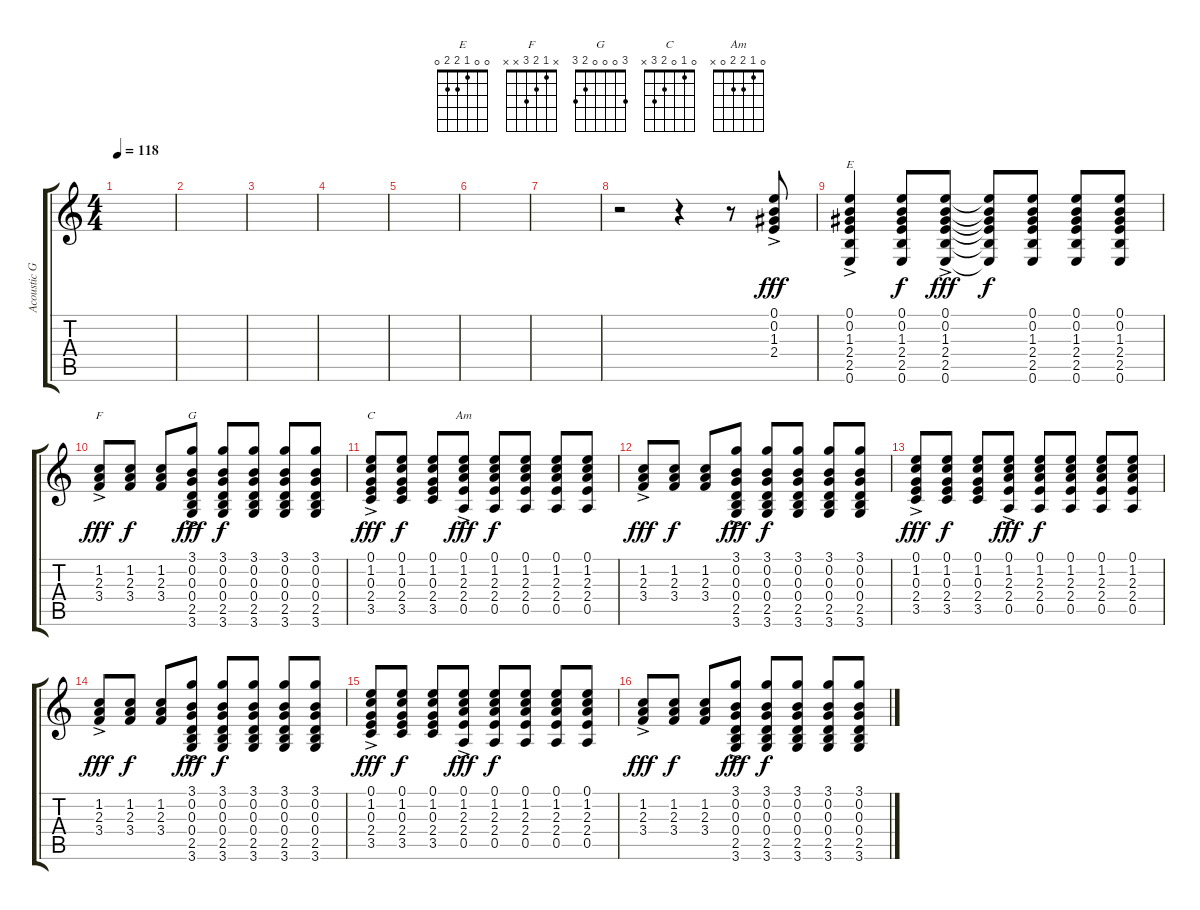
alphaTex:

\track ("Acoustic Guitar 2" "Acoustic G") {instrument acousticguitarnylon}
\staff {score tabs}
\tuning (E4 B3 G3 D3 A2 E2) {hide}
\chord ("E" 0 0 1 2 2 0)
\chord ("F" x 1 2 3 x x)
\chord ("G" 3 0 0 0 2 3)
\chord ("C" 0 1 0 2 3 x)
\chord ("Am" 0 1 2 2 0 x)
\ts (4 4)
\tempo 118
\clef g2
\ks c
|
|
|
|
|
|
|
r.2 r.4 r.8 (0.1{ac} 0.2{ac} 1.3{ac} 2.4{ac}).8{dy fff} |
(0.1{ac} 0.2{ac} 1.3{ac} 2.4{ac} 2.5{ac} 0.6{ac}).4{ch "E"} (0.1 0.2 1.3 2.4 2.5 0.6).8{dy f} (0.1{ac} 0.2{ac} 1.3{ac} 2.4{ac} 2.5{ac} 0.6{ac}).8{dy fff} (0.1{t} 0.2{t} 1.3{t} 2.4{t} 2.5{t} 0.6{t}).8{dy f} (0.1 0.2 1.3 2.4 2.5 0.6).8 (0.1 0.2 1.3 2.4 2.5 0.6).8 (0.1 0.2 1.3 2.4 2.5 0.6).8 |
(1.2{ac} 2.3{ac} 3.4{ac}).8{ch "F" dy fff} (1.2 2.3 3.4).8{dy f} (1.2 2.3 3.4).8 (3.1{ac} 0.2{ac} 0.3{ac} 0.4{ac} 2.5{ac} 3.6{ac}).8{ch "G" dy fff} (3.1 0.2 0.3 0.4 2.5 3.6).8{dy f} (3.1 0.2 0.3 0.4 2.5 3.6).8 (3.1 0.2 0.3 0.4 2.5 3.6).8 (3.1 0.2 0.3 0.4 2.5 3.6).8 |
(0.1{ac} 1.2{ac} 0.3{ac} 2.4{ac} 3.5{ac}).8{ch "C" dy fff} (0.1 1.2 0.3 2.4 3.5).8{dy f} (0.1 1.2 0.3 2.4 3.5).8 (0.1{ac} 1.2{ac} 2.3{ac} 2.4{ac} 0.5{ac}).8{ch "Am" dy fff} (0.1 1.2 2.3 2.4 0.5).8{dy f} (0.1 1.2 2.3 2.4 0.5).8 (0.1 1.2 2.3 2.4 0.5).8 (0.1 1.2 2.3 2.4 0.5).8 |
(1.2{ac} 2.3{ac} 3.4{ac}).8{dy fff} (1.2 2.3 3.4).8{dy f} (1.2 2.3 3.4).8 (3.1{ac} 0.2{ac} 0.3{ac} 0.4{ac} 2.5{ac} 3.6{ac}).8{dy fff} (3.1 0.2 0.3 0.4 2.5 3.6).8{dy f} (3.1 0.2 0.3 0.4 2.5 3.6).8 (3.1 0.2 0.3 0.4 2.5 3.6).8 (3.1 0.2 0.3 0.4 2.5 3.6).8 |
(0.1{ac} 1.2{ac} 0.3{ac} 2.4{ac} 3.5{ac}).8{dy fff} (0.1 1.2 0.3 2.4 3.5).8{dy f} (0.1 1.2 0.3 2.4 3.5).8 (0.1{ac} 1.2{ac} 2.3{ac} 2.4{ac} 0.5{ac}).8{dy fff} (0.1 1.2 2.3 2.4 0.5).8{dy f} (0.1 1.2 2.3 2.4 0.5).8 (0.1 1.2 2.3 2.4 0.5).8 (0.1 1.2 2.3 2.4 0.5).8 |
(1.2{ac} 2.3{ac} 3.4{ac}).8{dy fff} (1.2 2.3 3.4).8{dy f} (1.2 2.3 3.4).8 (3.1{ac} 0.2{ac} 0.3{ac} 0.4{ac} 2.5{ac} 3.6{ac}).8{dy fff} (3.1 0.2 0.3 0.4 2.5 3.6).8{dy f} (3.1 0.2 0.3 0.4 2.5 3.6).8 (3.1 0.2 0.3 0.4 2.5 3.6).8 (3.1 0.2 0.3 0.4 2.5 3.6).8 |
(0.1{ac} 1.2{ac} 0.3{ac} 2.4{ac} 3.5{ac}).8{dy fff} (0.1 1.2 0.3 2.4 3.5).8{dy f} (0.1 1.2 0.3 2.4 3.5).8 (0.1{ac} 1.2{ac} 2.3{ac} 2.4{ac} 0.5{ac}).8{dy fff} (0.1 1.2 2.3 2.4 0.5).8{dy f} (0.1 1.2 2.3 2.4 0.5).8 (0.1 1.2 2.3 2.4 0.5).8 (0.1 1.2 2.3 2.4 0.5).8 |
(1.2{ac} 2.3{ac} 3.4{ac}).8{dy fff} (1.2 2.3 3.4).8{dy f} (1.2 2.3 3.4).8 (3.1{ac} 0.2{ac} 0.3{ac} 0.4{ac} 2.5{ac} 3.6{ac}).8{dy fff} (3.1 0.2 0.3 0.4 2.5 3.6).8{dy f} (3.1 0.2 0.3 0.4 2.5 3.6).8 (3.1 0.2 0.3 0.4 2.5 3.6).8 (3.1 0.2 0.3 0.4 2.5 3.6).8
